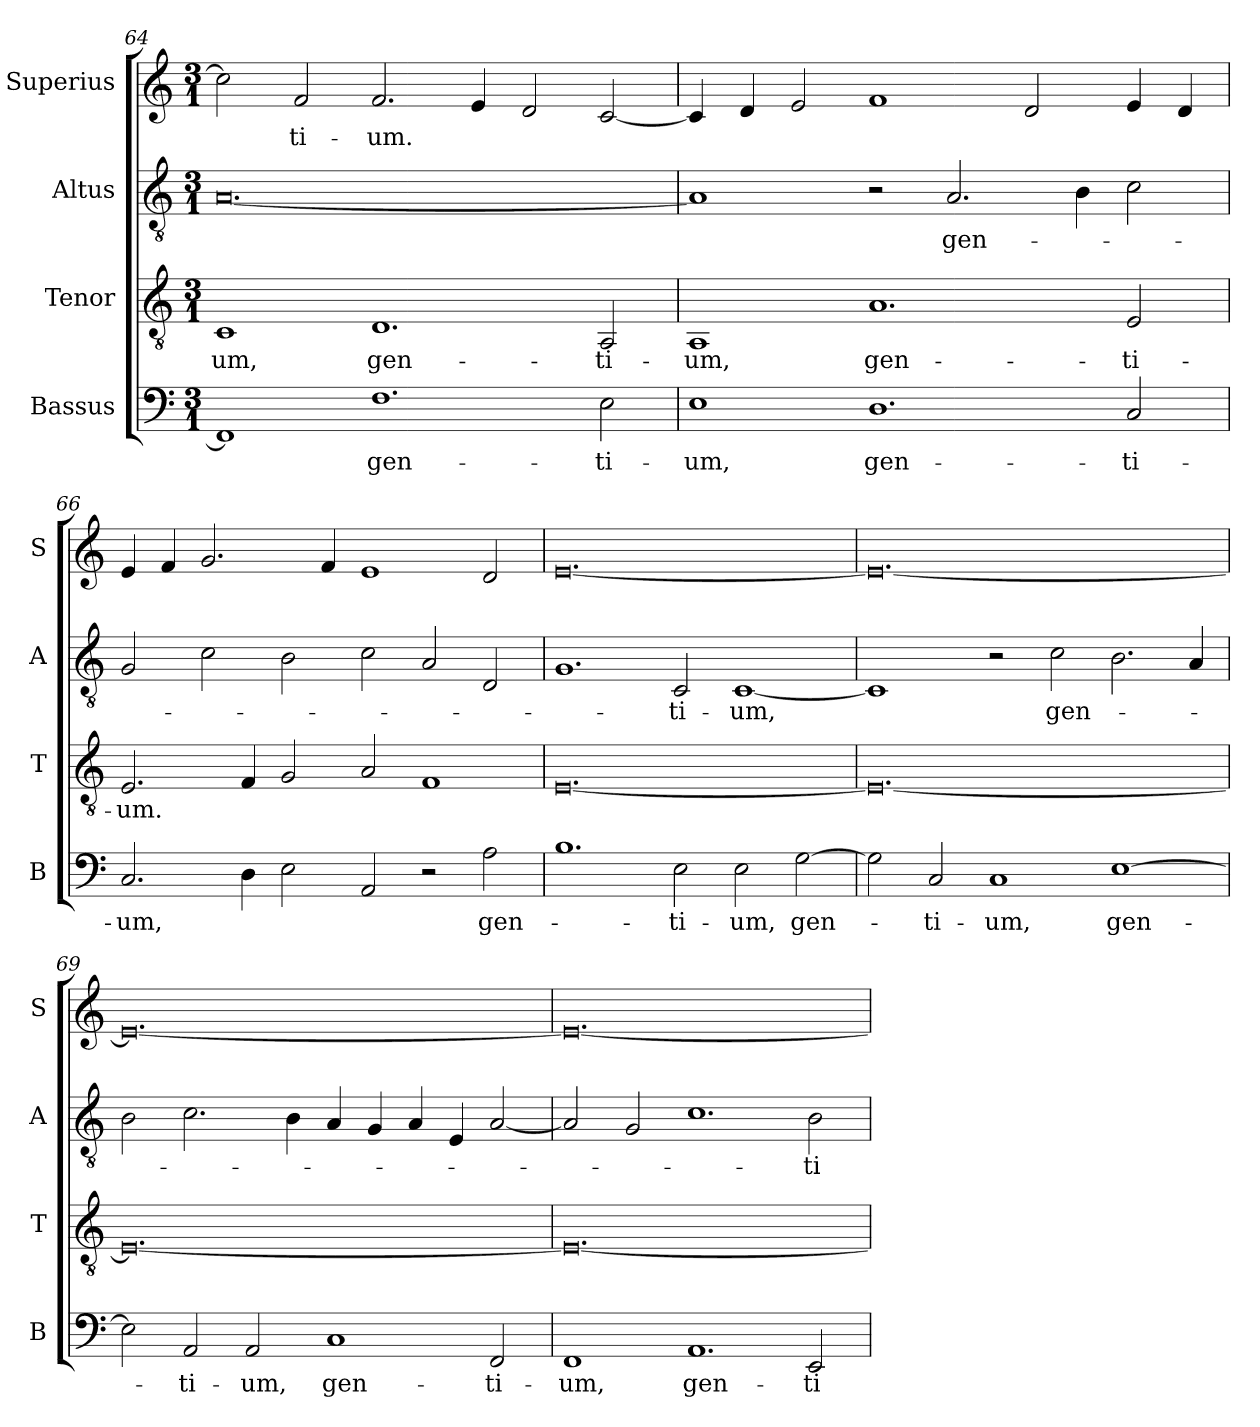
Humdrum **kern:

**kern	**text	**kern	**text	**kern	**text	**kern	**text
*part4	*part4	*part3	*part3	*part2	*part2	*part1	*part1
*staff4	*staff4	*staff3	*staff3	*staff2	*staff2	*staff1	*staff1
*I"Bassus	*	*I"Tenor	*	*I"Altus	*	*I"Superius	*
*I'B	*	*I'T	*	*I'A	*	*I'S	*
*clefF4	*	*clefGv2	*	*clefGv2	*	*clefG2	*
*k[]	*	*k[]	*	*k[]	*	*k[]	*
*M3/1	*	*M3/1	*	*M3/1	*	*M3/1	*
=64	=64	=64	=64	=64	=64	=64	=64
1FF]	.	1C	-um,	[0.A	.	2cc]	.
.	.	.	.	.	.	2f	-ti-
1.F	gen-	1.D	gen-	.	.	2.f	-um.
.	.	.	.	.	.	4e	.
.	.	.	.	.	.	2d	.
2E	-ti-	2AA	-ti-	.	.	[2c	.
=65	=65	=65	=65	=65	=65	=65	=65
1E	-um,	1AA	-um,	1A]	.	4c]	.
.	.	.	.	.	.	4d	.
.	.	.	.	.	.	2e	.
1.D	gen-	1.A	gen-	2r	.	1f	.
.	.	.	.	2.A	gen-	.	.
.	.	.	.	.	.	2d	.
.	.	.	.	4B	.	.	.
2C	-ti-	2E	-ti-	2c	.	4e	.
.	.	.	.	.	.	4d	.
=66	=66	=66	=66	=66	=66	=66	=66
2.C	-um,	2.E	-um.	2G	.	4e	.
.	.	.	.	.	.	4f	.
.	.	.	.	2c	.	2.g	.
4D	.	4F	.	.	.	.	.
2E	.	2G	.	2B	.	.	.
.	.	.	.	.	.	4f	.
2AA	.	2A	.	2c	.	1e	.
2r	.	1F	.	2A	.	.	.
2A	gen-	.	.	2D	.	2d	.
=67	=67	=67	=67	=67	=67	=67	=67
1.B	.	[0.E	.	1.G	.	[0.e	.
2E	-ti-	.	.	2C	-ti-	.	.
2E	-um,	.	.	[1C	-um,	.	.
[2G	gen-	.	.	.	.	.	.
=68	=68	=68	=68	=68	=68	=68	=68
2G]	.	0.E_	.	1C]	.	0.e_	.
2C	-ti-	.	.	.	.	.	.
1C	-um,	.	.	2r	.	.	.
.	.	.	.	2c	gen-	.	.
[1E	gen-	.	.	2.B	.	.	.
.	.	.	.	4A	.	.	.
=69	=69	=69	=69	=69	=69	=69	=69
2E]	.	0.E_	.	2B	.	0.e_	.
2AA	-ti-	.	.	2.c	.	.	.
2AA	-um,	.	.	.	.	.	.
.	.	.	.	4B	.	.	.
1C	gen-	.	.	4A	.	.	.
.	.	.	.	4G	.	.	.
.	.	.	.	4A	.	.	.
.	.	.	.	4E	.	.	.
2FF	-ti-	.	.	[2A	.	.	.
=70	=70	=70	=70	=70	=70	=70	=70
1FF	-um,	0.E_	.	2A]	.	0.e_	.
.	.	.	.	2G	.	.	.
1.AA	gen-	.	.	1.c	.	.	.
2EE	-ti-	.	.	2B	-ti-	.	.
=	=	=	=	=	=	=	=
*-	*-	*-	*-	*-	*-	*-	*-
